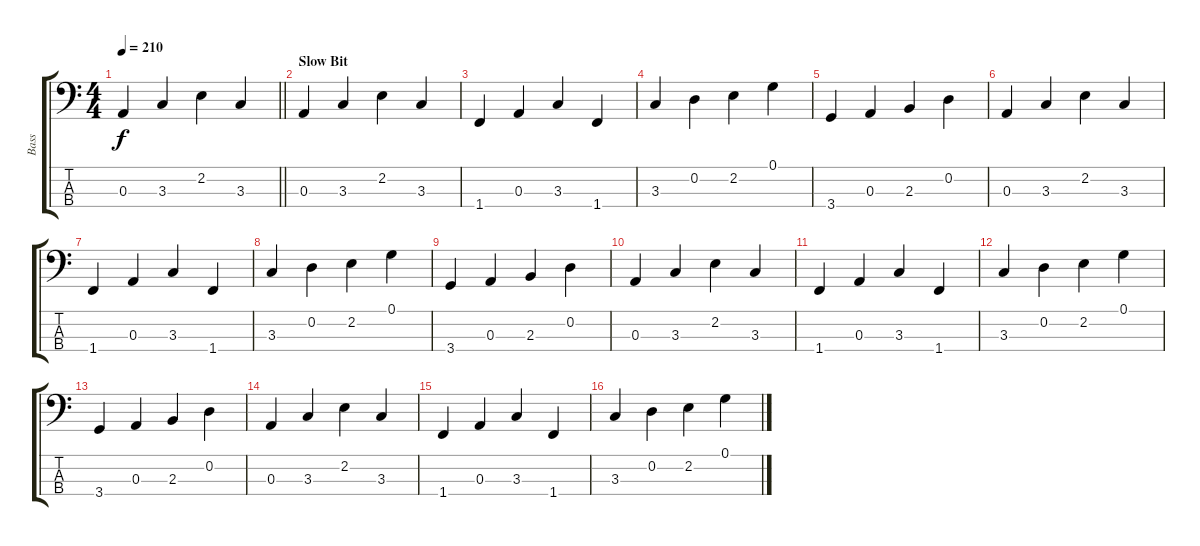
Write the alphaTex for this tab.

\track ("Bass" "Bass") {instrument electricbassfinger}
\staff {score tabs}
\tuning (G2 D2 A1 E1) {hide}
\ts (4 4)
\tempo 210
\clef f4
\barLineRight lightlight
\ks c
0.3.4{dy f} 3.3.4 2.2.4 3.3.4 |
\section ("" "Slow Bit")
0.3.4 3.3.4 2.2.4 3.3.4 |
1.4.4 0.3.4 3.3.4 1.4.4 |
3.3.4 0.2.4 2.2.4 0.1.4 |
3.4.4 0.3.4 2.3.4 0.2.4 |
0.3.4 3.3.4 2.2.4 3.3.4 |
1.4.4 0.3.4 3.3.4 1.4.4 |
3.3.4 0.2.4 2.2.4 0.1.4 |
3.4.4 0.3.4 2.3.4 0.2.4 |
0.3.4 3.3.4 2.2.4 3.3.4 |
1.4.4 0.3.4 3.3.4 1.4.4 |
3.3.4 0.2.4 2.2.4 0.1.4 |
3.4.4 0.3.4 2.3.4 0.2.4 |
0.3.4 3.3.4 2.2.4 3.3.4 |
1.4.4 0.3.4 3.3.4 1.4.4 |
3.3.4 0.2.4 2.2.4 0.1.4
